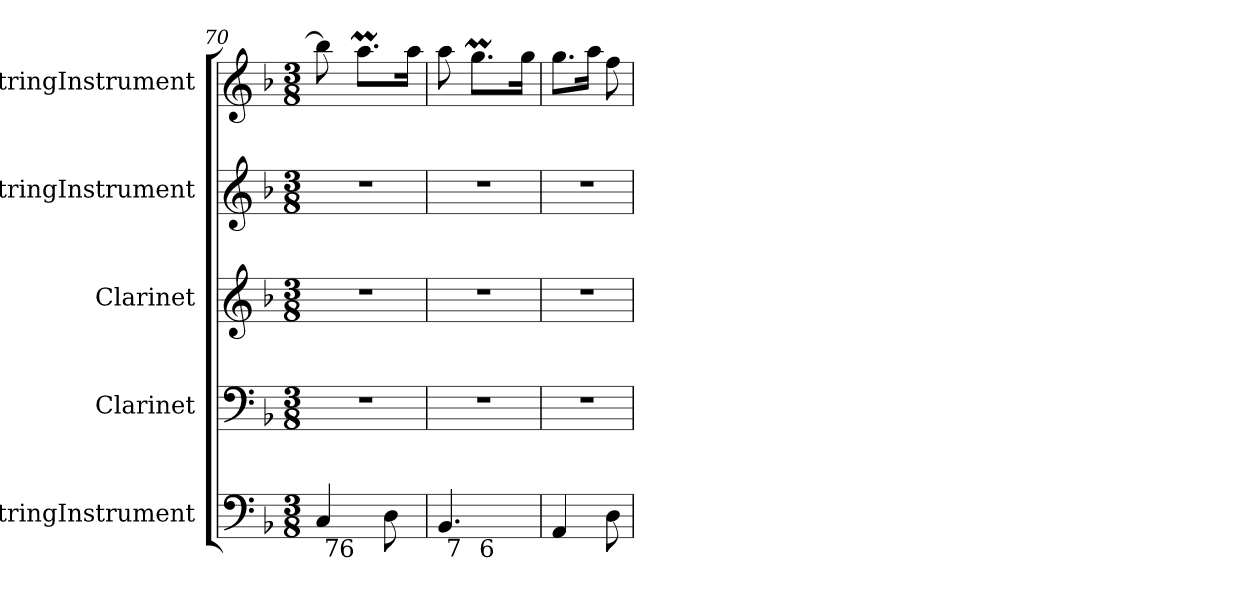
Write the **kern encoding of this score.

**kern	**kern	**kern	**kern	**kern
*part5	*part4	*part3	*part2	*part1
*staff5	*staff4	*staff3	*staff2	*staff1
*I"StringInstrument	*I"Clarinet	*I"Clarinet	*I"StringInstrument	*I"StringInstrument
*I'Str	*I'Cl	*I'Cl	*I'Str	*I'Str
!!LO:LB:g=z
*clefF4	*clefF4	*clefG2	*clefG2	*clefG2
*	*ITrd1c2	*ITrd1c2	*	*
*k[b-]	*k[b-e-a-]	*k[b-e-a-]	*k[b-]	*k[b-]
*F:	*E-:	*E-:	*F:	*F:
*M3/8	*M3/8	*M3/8	*M3/8	*M3/8
=70	=70	=70	=70	=70
*^	*	*	*	*
*	*^	*	*	*	*
4C/	64ryy	16ryy	4.r	4.r	4.r	8bb-\]
!	!LO:TX:b:t=7	!	!	!	!	!
.	4ryy	.	.	.	.	.
!	!	!LO:TX:b:t=6	!	!	!	!
.	.	4ryy	.	.	.	.
.	.	.	.	.	.	8.aam\L
8D\	.	.	.	.	.	.
.	16..ryy	.	.	.	.	.
.	.	16ryy	.	.	.	16aa\Jk
=71	=71	=71	=71	=71	=71	=71
4.BB-/	64ryy	8ryy	4.r	4.r	4.r	8aa\
!	!LO:TX:b:t=7	!	!	!	!	!
.	4ryy	.	.	.	.	.
.	.	64ryy	.	.	.	8.ggM\L
!	!	!LO:TX:b:t=6	!	!	!	!
.	.	8...ryy	.	.	.	.
.	16..ryy	.	.	.	.	.
.	.	.	.	.	.	16gg\Jk
=72	=72	=72	=72	=72	=72	=72
!LO:TX:b:t=7	!	!	!	!	!	!
!LO:TX:b:t=#	!	!	!	!	!	!
*v	*v	*v	*	*	*	*
4AA/	4.r	4.r	4.r	8.gg\L
.	.	.	.	16aa\Jk
8D\	.	.	.	8ff\
=	=	=	=	=
*-	*-	*-	*-	*-
